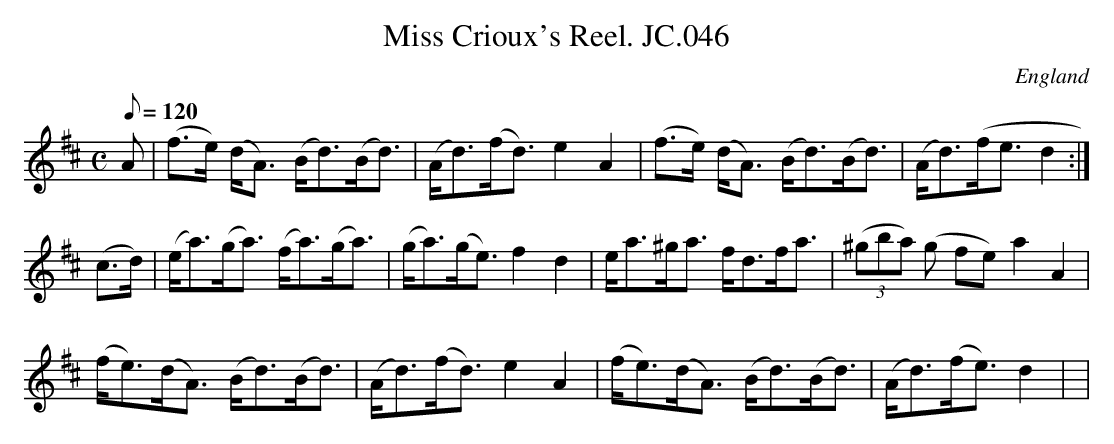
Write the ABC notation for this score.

X:1
T:Miss Crioux's Reel. JC.046
M:C
L:1/8
Q:120
O:England
K:D
A|(f>e) (d<A) (B<d)(B<d)|(A<d)(f<d)e2A2|(f>e) (d<A) (B<d)(B<d)|(A<d)(f<e
)d2:|!
(c>d)|(e<a)(g<a) (f<a)(g<a)|(g<a)(g<e)f2d2|e<a^g<a f<df<a|((3^gba) ((3g
fe)a2A2|!
(f<e)(d<A) (B<d)(B<d)|(A<d)(f<d)e2A2|(f<e)(d<A) (B<d)(B<d)|(A<d)(f<e)d2|
|
